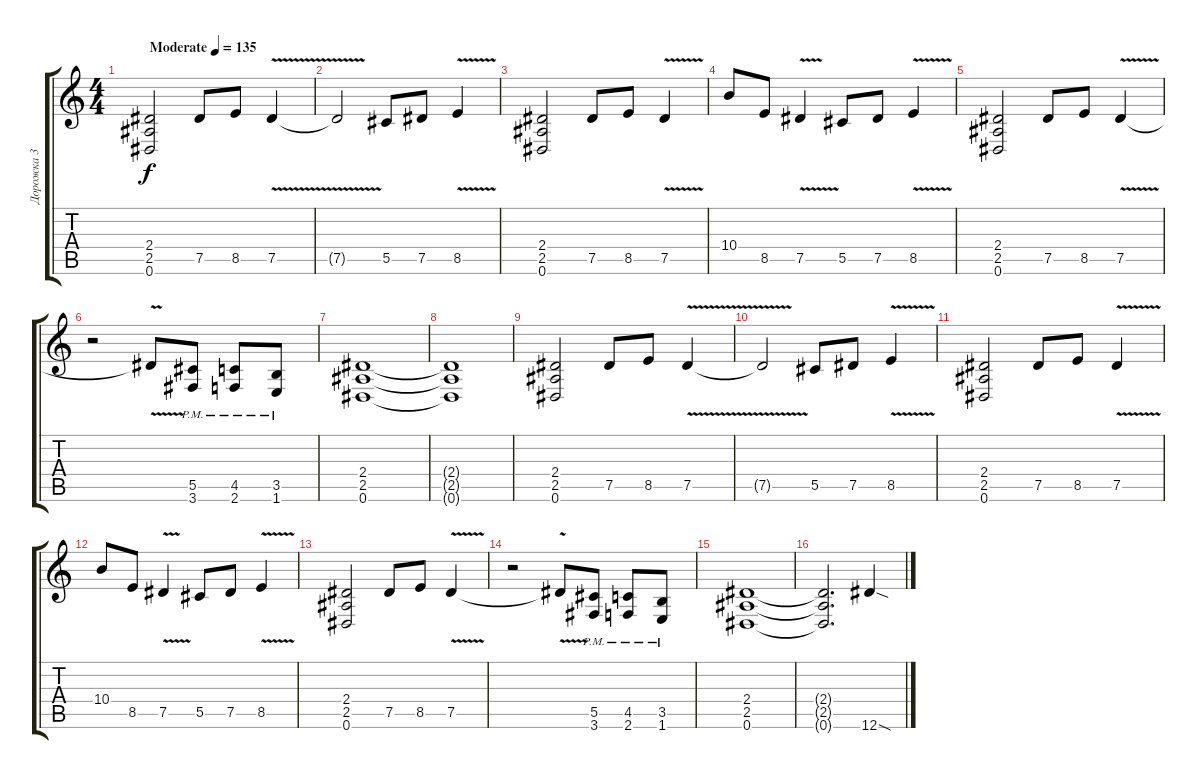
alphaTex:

\track ("Дорожка 3" "Дорожка 3") {instrument distortionguitar}
\staff {score tabs}
\tuning (Eb4 Bb3 Gb3 Db3 Ab2 Eb2) {hide}
\ts (4 4)
\tempo (135 "Moderate")
\clef g2
\ks c
(2.4 2.5 0.6).2{dy f instrument distortionguitar} 7.5.8 8.5.8 7.5{v}.4 |
7.5{t}.2 5.5.8 7.5.8 8.5{v}.4 |
(2.4 2.5 0.6).2 7.5.8 8.5.8 7.5{v}.4 |
10.4.8 8.5.8 7.5{v}.4 5.5.8 7.5.8 8.5{v}.4 |
(2.4 2.5 0.6).2 7.5.8 8.5.8 7.5{v}.4 |
r.2 7.5{t}.8 (5.5{pm} 3.6{pm}).8 (4.5{pm} 2.6{pm}).8 (3.5{pm} 1.6{pm}).8 |
(2.4 2.5 0.6).1 |
(2.4{t} 2.5{t} 0.6{t}).1 |
(2.4 2.5 0.6).2 7.5.8 8.5.8 7.5{v}.4 |
7.5{t}.2 5.5.8 7.5.8 8.5{v}.4 |
(2.4 2.5 0.6).2 7.5.8 8.5.8 7.5{v}.4 |
10.4.8 8.5.8 7.5{v}.4 5.5.8 7.5.8 8.5{v}.4 |
(2.4 2.5 0.6).2 7.5.8 8.5.8 7.5{v}.4 |
r.2 7.5{t}.8 (5.5{pm} 3.6{pm}).8 (4.5{pm} 2.6{pm}).8 (3.5{pm} 1.6{pm}).8 |
(2.4 2.5 0.6).1 |
(2.4{t} 2.5{t} 0.6{t}).2{d} 12.6{sod}.4
